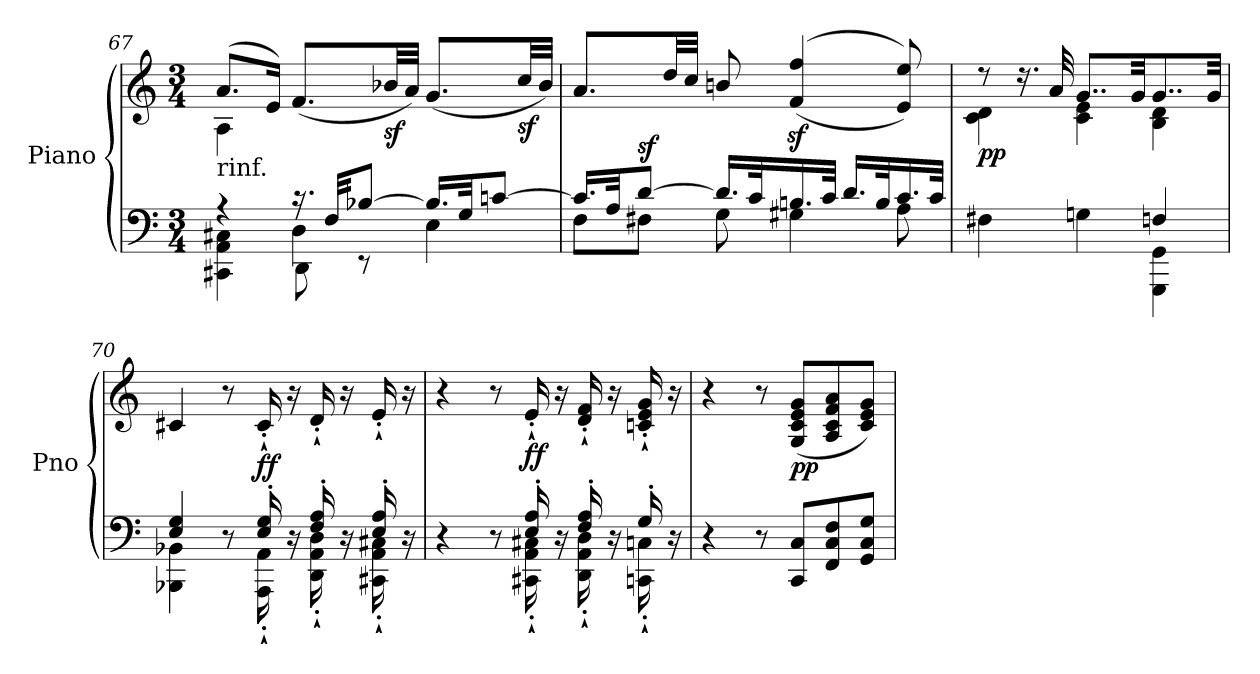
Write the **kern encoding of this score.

**kern	**kern	**dynam
*part1	*part1	*part1
*staff2	*staff1	*staff1/2
*I"Piano	*	*
*I'Pno	*	*
!!LO:LB:g=z
*clefF4	*clefG2	*
*k[]	*k[]	*
*C:	*C:	*
*M3/4	*M3/4	*
=67	=67	=67
*^	*^	*
*	*^	*	*	*
*	*	*^	*	*	*
!	!	!	!	!LO:TX:b:t=rinf.	!	!
4rA	4CC#X\ 4AA\ 4C#X\	4ryy	4.ryy	(8.a/L	4A\	.
.	.	.	.	16e/Jk)	.	.
16.rc	4D\	8DD\	.	(8.f/L	2ryy	.
32F/KKL	.	.	.	.	.	.
[8B-X/J	.	4.ryy	8rEE	.	.	.
!	!	!	!	!	!	!LO:DY:b
.	.	.	.	32b-X/LL	.	sf
.	.	.	.	32a/JJJ)	.	.
16.B-/LL]	4E\	.	4ryy	(8.g/L	.	.
32G/JK	.	.	.	.	.	.
[8cn/J	.	.	.	.	.	.
!	!	!	!	!	!	!LO:DY:b
.	.	.	.	32cc/LL	.	sf
.	.	.	.	32b-/JJJ)	.	.
*	*v	*v	*v	*	*	*
*	*	*v	*v	*
=68	=68	=68	=68
16.c/LL]	8F\L	8.a/L	.
32A/JK	.	.	.
!	!	!	!LO:DY:a=2
[8d/J	8F#X\J	.	sf
.	.	32dd/LL	.
.	.	32cc/JJJ	.
16.d/LL]	8G\	8bn/	.
32c/K	.	.	.
16.Bn/	4G#X\	((4f/z< 4ff/z<	.
32c/JJk	.	.	.
16.d/LL	.	.	.
32B/K	.	.	.
16.c/	8A\	8e/ 8ee/))	.
32c/JJk	.	.	.
=69	=69	=69	=69
*	*	*^	*
!	!	!	!	!LO:DY:b
4F#X\	2ryy	8rdd	4c\ 4d\	pp
.	.	16.rdd	.	.
.	.	32a/	.	.
4Gn\	.	8..g/L	4c\ 4e\	.
.	.	32g/KK	.	.
4Fn/	4GGG\ 4GG\	8..g/	4B\ 4d\	.
.	.	32g/Jkk	.	.
*	*	*v	*v	*
!!LO:LB:g=z
=70	=70	=70	=70
4E/ 4G/	4BBB-X\ 4BB-X\	4c#X/	.
8ryy	8r	8r	.
!	!	!	!LO:DY:b
16E/' 16G/'	16AAA\`' 16AA\`'	16c#`'/	ff
16ryy	16r	16r	.
16F/' 16A/'	16DD\`' 16AA\`' 16D\`'	16d`'/	.
16ryy	16r	16r	.
16E/' 16A/'	16CC#X\`' 16AA\`' 16C#X\`'	16e`'/	.
16ryy	16r	16r	.
=71	=71	=71	=71
4.ryy	4r	4r	.
.	8r	8r	.
!	!	!	!LO:DY:b
16E/' 16A/'	16CC#X\`' 16AA\`' 16C#X\`'	16e`'/	ff
16ryy	16r	16r	.
16F/' 16A/'	16DD\`' 16AA\`' 16D\`'	16d/`' 16f/`'	.
16ryy	16r	16r	.
16G'/	16CCn\`' 16Cn\`'	16cn/`' 16e/`' 16g/`'	.
16ryy	16r	16r	.
*v	*v	*	*
=72	=72	=72
4r	4r	.
8r	8r	.
!	!	!LO:DY:b
8CC/ 8C/L	(8G/ 8c/ 8e/ 8g/L	pp
8FF/ 8C/ 8F/	8A/ 8c/ 8f/ 8a/	.
8GG/ 8C/ 8G/J	8c/ 8e/ 8g/J)	.
=	=	=
*-	*-	*-
